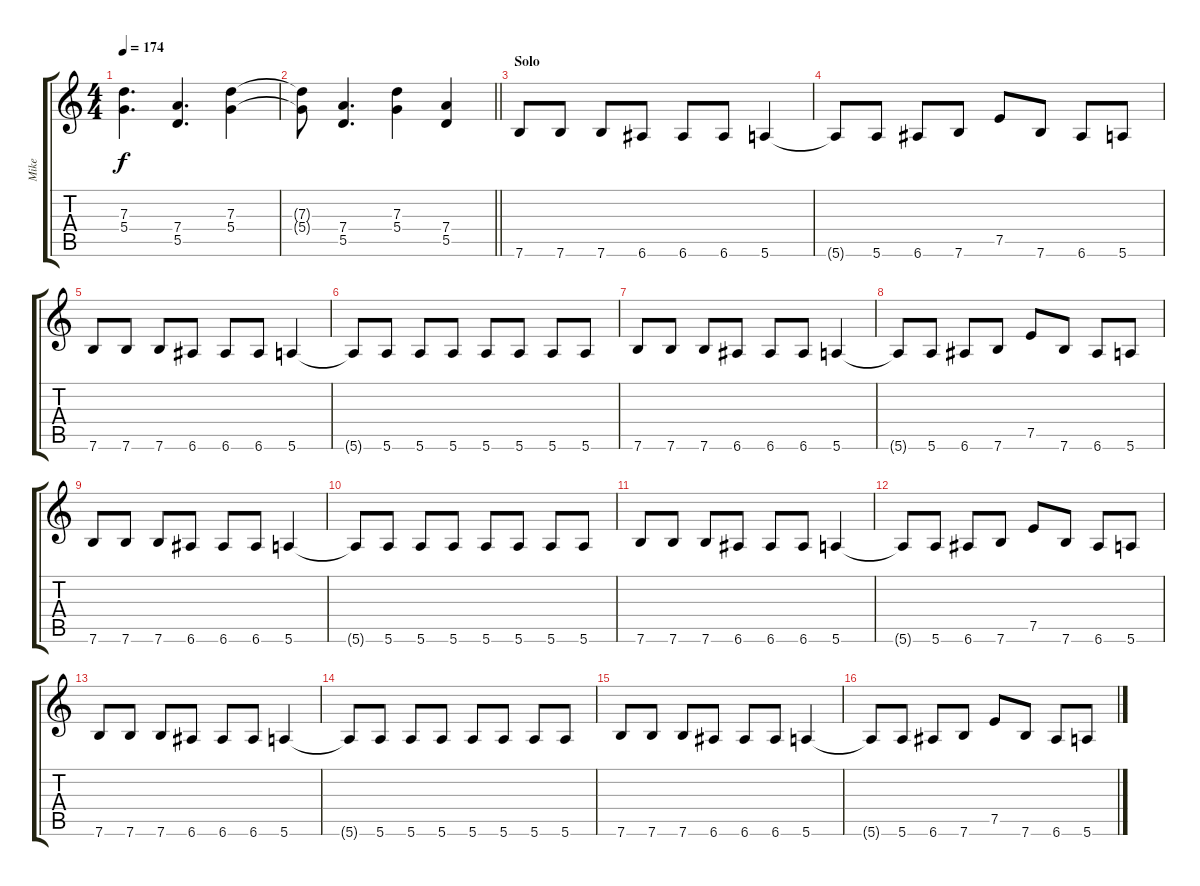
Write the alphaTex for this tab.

\track ("Mike" "Mike") {instrument distortionguitar}
\staff {score tabs}
\tuning (E4 B3 G3 D3 A2 E2) {hide}
\ts (4 4)
\tempo 174
\clef g2
\ks c
(7.3 5.4).4{d dy f} (7.4 5.5).4{d} (7.3 5.4).4 |
\barLineRight lightlight
(7.3{t} 5.4{t}).8 (7.4 5.5).4{d} (7.3 5.4).4 (7.4 5.5).4 |
\section ("" "Solo")
7.6.8 7.6.8 7.6.8 6.6.8 6.6.8 6.6.8 5.6.4 |
5.6{t}.8 5.6.8 6.6.8 7.6.8 7.5.8 7.6.8 6.6.8 5.6.8 |
7.6.8 7.6.8 7.6.8 6.6.8 6.6.8 6.6.8 5.6.4 |
5.6{t}.8 5.6.8 5.6.8 5.6.8 5.6.8 5.6.8 5.6.8 5.6.8 |
7.6.8 7.6.8 7.6.8 6.6.8 6.6.8 6.6.8 5.6.4 |
5.6{t}.8 5.6.8 6.6.8 7.6.8 7.5.8 7.6.8 6.6.8 5.6.8 |
7.6.8 7.6.8 7.6.8 6.6.8 6.6.8 6.6.8 5.6.4 |
5.6{t}.8 5.6.8 5.6.8 5.6.8 5.6.8 5.6.8 5.6.8 5.6.8 |
7.6.8 7.6.8 7.6.8 6.6.8 6.6.8 6.6.8 5.6.4 |
5.6{t}.8 5.6.8 6.6.8 7.6.8 7.5.8 7.6.8 6.6.8 5.6.8 |
7.6.8 7.6.8 7.6.8 6.6.8 6.6.8 6.6.8 5.6.4 |
5.6{t}.8 5.6.8 5.6.8 5.6.8 5.6.8 5.6.8 5.6.8 5.6.8 |
7.6.8 7.6.8 7.6.8 6.6.8 6.6.8 6.6.8 5.6.4 |
5.6{t}.8 5.6.8 6.6.8 7.6.8 7.5.8 7.6.8 6.6.8 5.6.8
